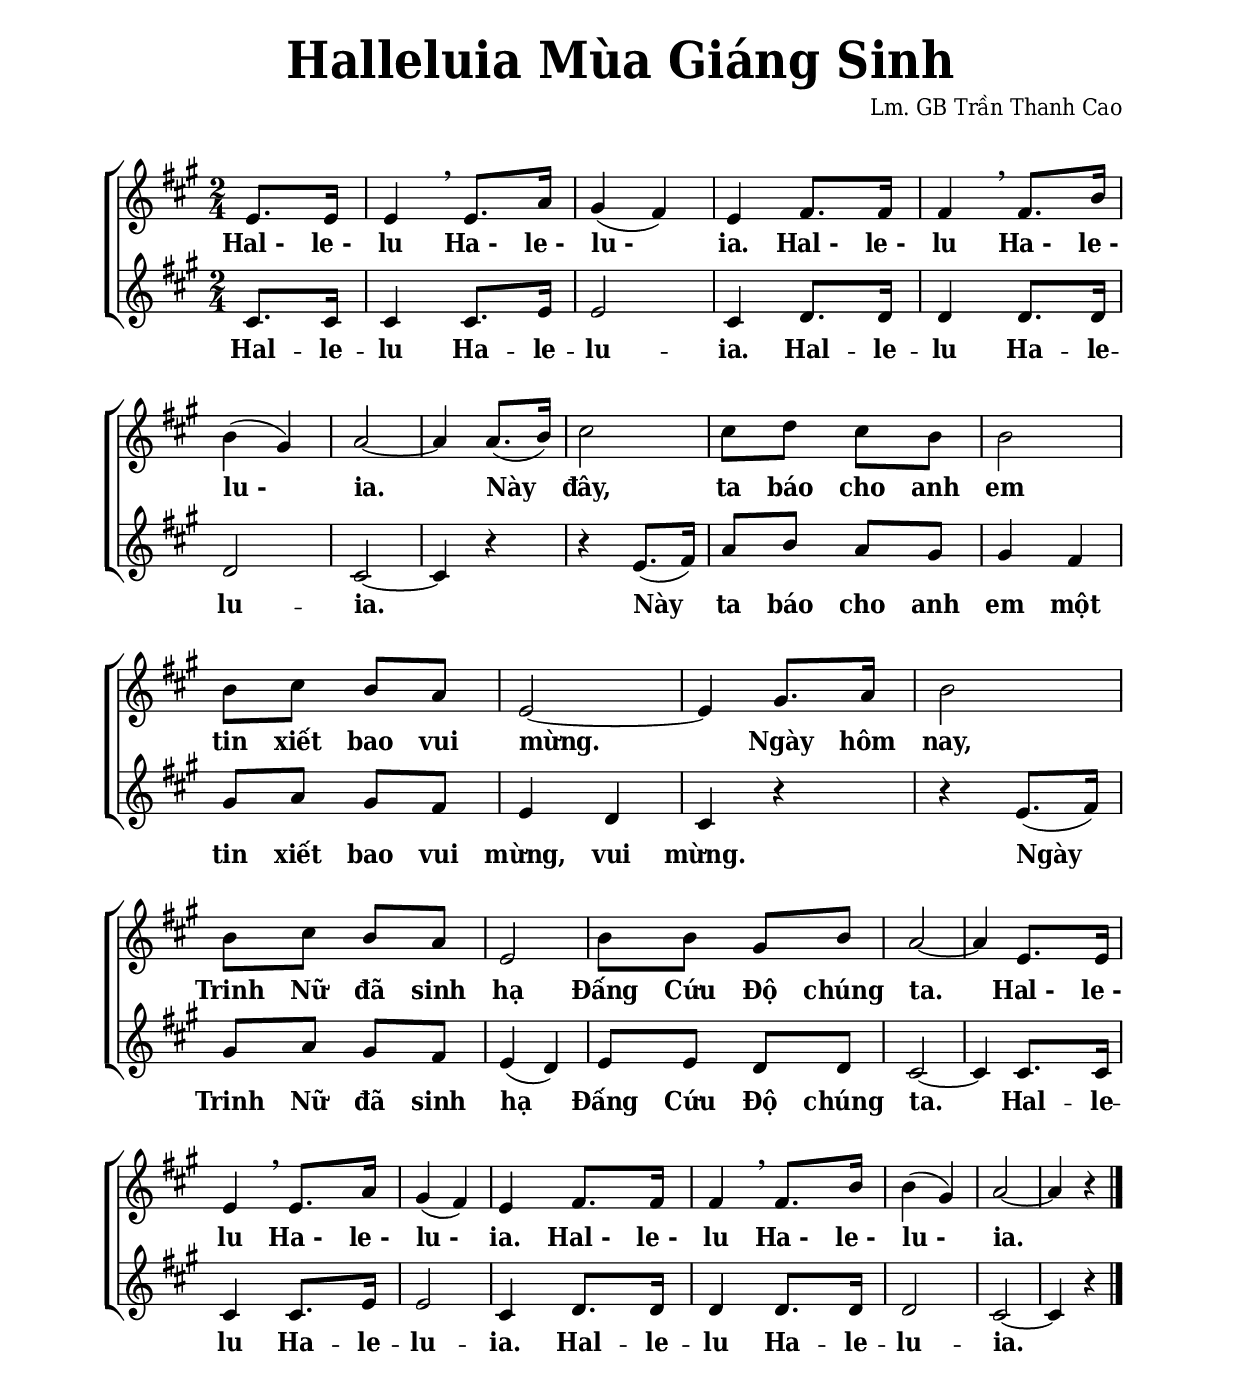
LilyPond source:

% Cài đặt chung
\version "2.22.1"
\include "english.ly"

\header {
  title = \markup { \fontsize #3 "Halleluia Mùa Giáng Sinh" }
  poet = " "
  composer = "Lm. GB Trần Thanh Cao"
  arranger = " "
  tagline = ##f
}

% Nhạc điệp khúc
nhacDiepKhucSop= \relative c' {
  \partial 4 e8. e16 |
  e4 \breathe e8. a16 |
  gs4 (fs) |
  e fs8. fs16 |
  fs4 \breathe fs8. b16 |
  b4 (gs) |
  a2 ~ |
  a4 a8. (b16) |
  cs2 |
  cs8 d cs b |
  b2 |
  b8 cs b a |
  e2 ~ |
  e4 gs8. a16 |
  b2 |
  b8 cs b a |
  e2 |
  b'8 b gs b |
  a2 ~ |
  a4 e8. e16 |
  e4 \breathe e8. a16 |
  gs4 (fs) |
  e fs8. fs16 |
  fs4 \breathe fs8. b16 |
  b4 (gs) |
  a2 ~ |
  a4 r \bar "|."
}

nhacDiepKhucBas = \relative c' {
  cs8. cs16 |
  cs4 cs8. e16 |
  e2 |
  cs4 d8. d16 |
  d4 d8. d16 |
  d2 |
  cs2 ~ |
  cs4 r |
  r e8. (fs16) |
  a8 b a gs |
  gs4 fs |
  gs8 a gs fs |
  e4 d |
  cs r |
  r e8. (fs16) |
  gs8 a gs fs |
  e4 (d) |
  e8 e d d |
  cs2 ~ |
  cs4 cs8. cs16 |
  cs4 cs8. e16 |
  e2 |
  cs4 d8. d16 |
  d4 d8. d16 |
  d2 |
  cs2 ~ |
  cs4 r
}

% Lời điệp khúc
loiDiepKhucSop = \lyricmode {
  "Hal -" "le -" lu "Ha -" "le -" "lu -" ia.
  "Hal -" "le -" lu "Ha -" "le -" "lu -" ia.
  Này đây, ta báo cho anh em tin xiết bao vui mừng.
  Ngày hôm nay, Trinh Nữ đã sinh hạ Đấng Cứu Độ chúng ta.
  "Hal -" "le -" lu "Ha -" "le -" "lu -" ia.
  "Hal -" "le -" lu "Ha -" "le -" "lu -" ia.
}

loiDiepKhucBas = \lyricmode {
  Hal -- le -- lu Ha -- le -- lu -- ia.
  Hal -- le -- lu Ha -- le -- lu -- ia.
  Này ta báo cho anh em một tin xiết bao vui mừng, vui mừng.
  Ngày Trinh Nữ đã sinh hạ Đấng Cứu Độ chúng ta.
  Hal -- le -- lu Ha -- le -- lu -- ia.
  Hal -- le -- lu Ha -- le -- lu -- ia.
}


% Dàn trang
\paper {
  #(set-paper-size "a4")
  top-margin = 20\mm
  bottom-margin = 10\mm
  left-margin = 20\mm
  right-margin = 20\mm
  indent = #0
  #(define fonts
    (make-pango-font-tree
      "Deja Vu Serif Condensed"
      "Deja Vu Serif Condensed"
      "Deja Vu Serif Condensed"
      (/ 20 20)))
  page-count = #1
  system-system-spacing = #'((basic-distance . 13)
                             (minimum-distance . 14)
                             (padding . 2))
  score-system-spacing = #'((basic-distance . 12)
                             (minimum-distance . 12.5)
                             (padding . 1))
}

\score {
  \new ChoirStaff <<
    \new Staff \with {
        \consists "Merge_rests_engraver"
        %\magnifyStaff #(magstep +1)
      }
      <<
      \new Voice = beSop {
        \key a \major \time 2/4 \nhacDiepKhucSop
      }
      \new Lyrics \lyricsto beSop \loiDiepKhucSop
    >>
    \new Staff \with {
        \consists "Merge_rests_engraver"
        %\magnifyStaff #(magstep +1)
      }
      <<
      \new Voice = beBas {
        \key a \major \time 2/4 \nhacDiepKhucBas
      }
      \new Lyrics \with {
          \override VerticalAxisGroup.
            nonstaff-relatedstaff-spacing.padding = #1
          \override VerticalAxisGroup.
            nonstaff-unrelatedstaff-spacing.padding = #1
        }
        \lyricsto beBas \loiDiepKhucBas
    >>
  >>
  \layout {
    \override Lyrics.LyricText.font-series = #'bold
    %\override Lyrics.LyricText.font-size = #+2
    \override Lyrics.LyricSpace.minimum-distance = #2.5
    \override Score.BarNumber.break-visibility = ##(#f #f #f)
    \override Score.SpacingSpanner.uniform-stretching = ##t
  }
}
